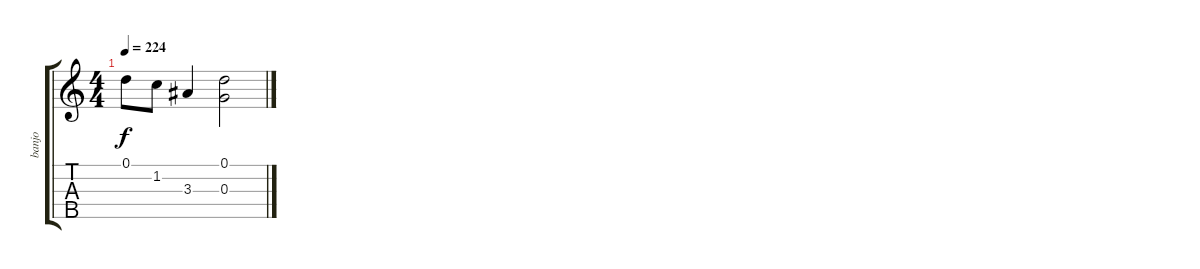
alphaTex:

\track ("banjo" "banjo") {instrument banjo}
\staff {score tabs}
\tuning (D4 B3 G3 D3 G4) {hide}
\displaytranspose 12
\ts (4 4)
\tempo 224
\clef g2
\ks c
0.1.8{dy f} 1.2.8 3.3.4 (0.1 0.3).2
